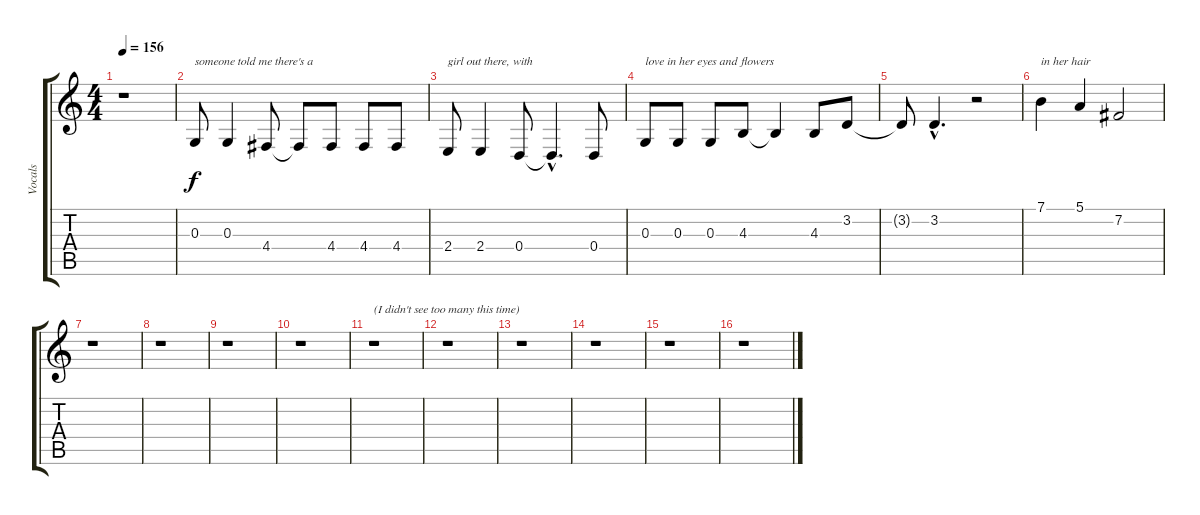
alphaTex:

\track ("Vocals" "Vocals") {instrument cello}
\staff {score tabs}
\tuning (E4 B3 G3 D3 A2 E2) {hide}
\ts (4 4)
\tempo 156
\clef g2
\ks c
r.1{dy f} |
0.3.8{txt "someone told me there's a"} 0.3.4 4.4.8 4.4{t}.8 4.4.8 4.4.8 4.4.8 |
2.4.8{txt "girl out there, with"} 2.4.4 0.4.8 0.4{hac t}.4{d} 0.4.8 |
0.3.8{txt "love in her eyes and flowers"} 0.3.8 0.3.8 4.3.8 4.3{t}.4 4.3.8 3.2.8 |
3.2{t}.8 3.2{hac}.4{d} r.2 |
7.1.4{txt "in her hair"} 5.1.4 7.2.2 |
r.1 |
r.1 |
r.1 |
r.1 |
r.1{txt "(I didn't see too many this time)"} |
r.1 |
r.1 |
r.1 |
r.1 |
r.1
